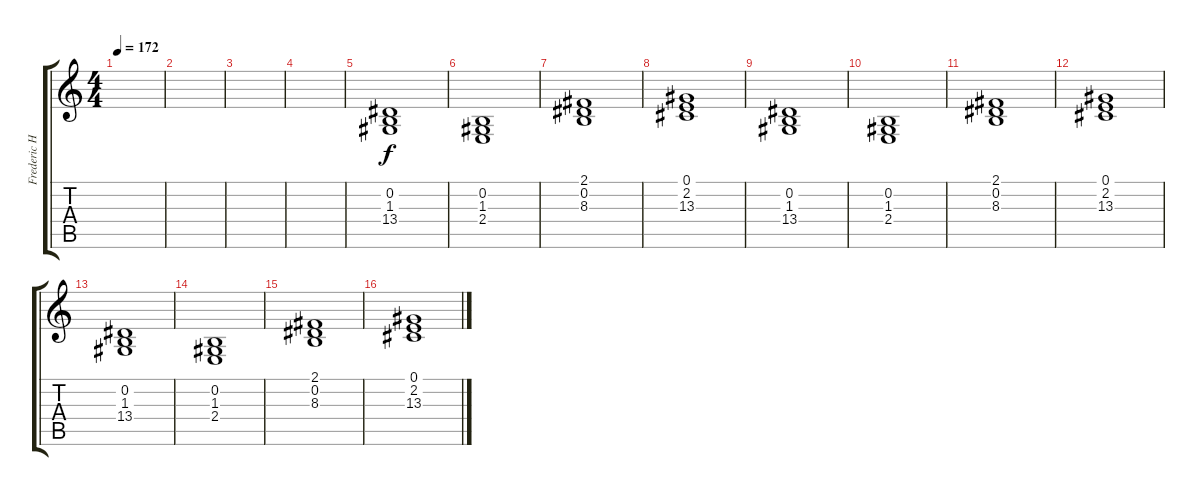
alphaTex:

\track ("Frederic Helmer" "Frederic H") {instrument stringensemble1}
\staff {score tabs}
\tuning (E4 B3 G3 D3 A2 E2) {hide}
\ts (4 4)
\tempo 172
\clef g2
\ks c
|
|
|
|
(0.2 1.3 13.4).1 |
(0.2 1.3 2.4).1 |
(2.1 0.2 8.3).1 |
(0.1 2.2 13.3).1 |
(0.2 1.3 13.4).1 |
(0.2 1.3 2.4).1 |
(2.1 0.2 8.3).1 |
(0.1 2.2 13.3).1 |
(0.2 1.3 13.4).1 |
(0.2 1.3 2.4).1 |
(2.1 0.2 8.3).1 |
(0.1 2.2 13.3).1
